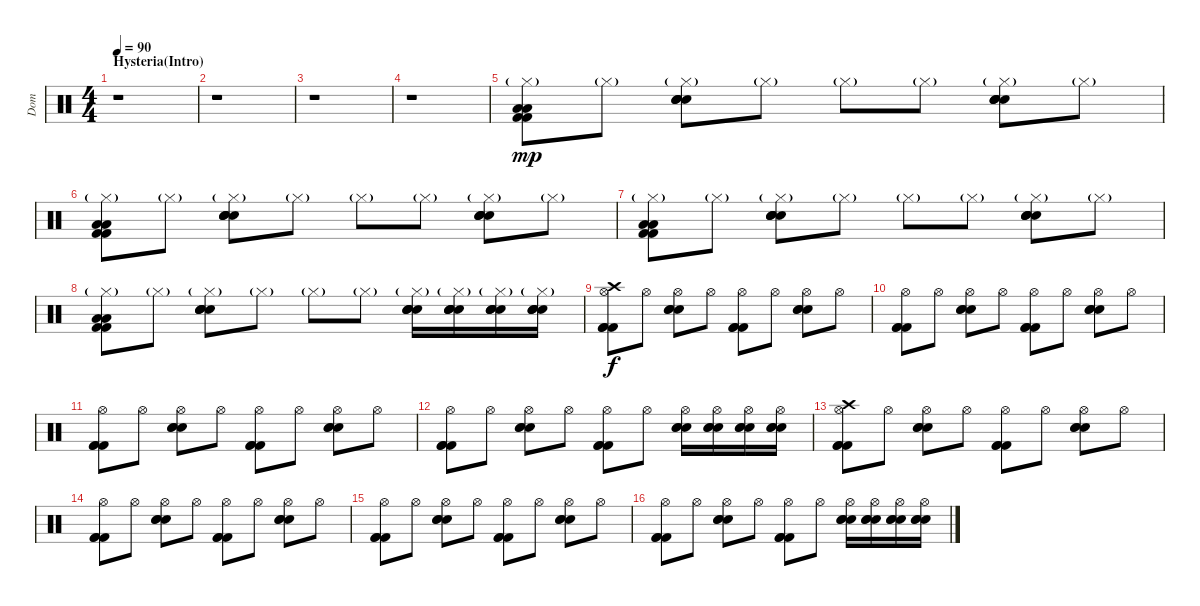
\track ("Dom" "Dom") {instrument percussion}
\staff {score}
\articulation defaults
\ts (4 4)
\section ("" "Hysteria(Intro)")
\tempo 90
\clef neutral
\ks c
r.1{dy mp} |
r.1 |
r.1 |
r.1 |
("Kick (hit) 2" "Low Floor Tom (hit)" "Kick (hit) 2" "Low Floor Tom (hit)" "Hi-Hat (closed)"{g}).8 "Hi-Hat (closed)"{g}.8 ("Electric Snare (hit)" "Snare (hit) 2" "Snare (hit) 2" "Electric Snare (hit)" "Hi-Hat (closed)"{g}).8 "Hi-Hat (closed)"{g}.8 "Hi-Hat (closed)"{g}.8 "Hi-Hat (closed)"{g}.8 ("Electric Snare (hit)" "Snare (hit) 2" "Snare (hit) 2" "Electric Snare (hit)" "Hi-Hat (closed)"{g}).8 "Hi-Hat (closed)"{g}.8 |
("Kick (hit) 2" "Low Floor Tom (hit)" "Kick (hit) 2" "Low Floor Tom (hit)" "Hi-Hat (closed)"{g}).8 "Hi-Hat (closed)"{g}.8 ("Electric Snare (hit)" "Snare (hit) 2" "Snare (hit) 2" "Electric Snare (hit)" "Hi-Hat (closed)"{g}).8 "Hi-Hat (closed)"{g}.8 "Hi-Hat (closed)"{g}.8 "Hi-Hat (closed)"{g}.8 ("Electric Snare (hit)" "Snare (hit) 2" "Snare (hit) 2" "Electric Snare (hit)" "Hi-Hat (closed)"{g}).8 "Hi-Hat (closed)"{g}.8 |
("Kick (hit) 2" "Low Floor Tom (hit)" "Kick (hit) 2" "Low Floor Tom (hit)" "Hi-Hat (closed)"{g}).8 "Hi-Hat (closed)"{g}.8 ("Electric Snare (hit)" "Snare (hit) 2" "Snare (hit) 2" "Electric Snare (hit)" "Hi-Hat (closed)"{g}).8 "Hi-Hat (closed)"{g}.8 "Hi-Hat (closed)"{g}.8 "Hi-Hat (closed)"{g}.8 ("Electric Snare (hit)" "Snare (hit) 2" "Snare (hit) 2" "Electric Snare (hit)" "Hi-Hat (closed)"{g}).8 "Hi-Hat (closed)"{g}.8 |
("Kick (hit) 2" "Low Floor Tom (hit)" "Kick (hit) 2" "Low Floor Tom (hit)" "Hi-Hat (closed)"{g}).8 "Hi-Hat (closed)"{g}.8 ("Electric Snare (hit)" "Snare (hit) 2" "Snare (hit) 2" "Electric Snare (hit)" "Hi-Hat (closed)"{g}).8 "Hi-Hat (closed)"{g}.8 "Hi-Hat (closed)"{g}.8 "Hi-Hat (closed)"{g}.8 ("Electric Snare (hit)" "Snare (hit) 2" "Snare (hit) 2" "Electric Snare (hit)" "Hi-Hat (closed)"{g}).16 ("Electric Snare (hit)" "Snare (hit) 2" "Snare (hit) 2" "Electric Snare (hit)" "Hi-Hat (closed)"{g}).16 ("Electric Snare (hit)" "Snare (hit) 2" "Snare (hit) 2" "Electric Snare (hit)" "Hi-Hat (closed)"{g}).16 ("Electric Snare (hit)" "Snare (hit) 2" "Snare (hit) 2" "Electric Snare (hit)" "Hi-Hat (closed)"{g}).16 |
("Crash high (hit)" "Kick (hit) 2" "Kick (hit) 2" "Kick (hit) 2" "Hi-Hat (open)").8{dy f} "Hi-Hat (open)".8 ("Electric Snare (hit)" "Snare (hit) 2" "Electric Snare (hit)" "Hi-Hat (open)").8 "Hi-Hat (open)".8 ("Kick (hit) 2" "Kick (hit) 2" "Kick (hit) 2" "Hi-Hat (open)").8 "Hi-Hat (open)".8 ("Electric Snare (hit)" "Snare (hit) 2" "Electric Snare (hit)" "Hi-Hat (open)").8 "Hi-Hat (open)".8 |
("Kick (hit) 2" "Kick (hit) 2" "Kick (hit) 2" "Hi-Hat (open)").8 "Hi-Hat (open)".8 ("Electric Snare (hit)" "Snare (hit) 2" "Electric Snare (hit)" "Hi-Hat (open)").8 "Hi-Hat (open)".8 ("Kick (hit) 2" "Kick (hit) 2" "Kick (hit) 2" "Hi-Hat (open)").8 "Hi-Hat (open)".8 ("Electric Snare (hit)" "Snare (hit) 2" "Electric Snare (hit)" "Hi-Hat (open)").8 "Hi-Hat (open)".8 |
("Kick (hit) 2" "Kick (hit) 2" "Kick (hit) 2" "Hi-Hat (open)").8 "Hi-Hat (open)".8 ("Electric Snare (hit)" "Snare (hit) 2" "Electric Snare (hit)" "Hi-Hat (open)").8 "Hi-Hat (open)".8 ("Kick (hit) 2" "Kick (hit) 2" "Kick (hit) 2" "Hi-Hat (open)").8 "Hi-Hat (open)".8 ("Electric Snare (hit)" "Snare (hit) 2" "Electric Snare (hit)" "Hi-Hat (open)").8 "Hi-Hat (open)".8 |
("Kick (hit) 2" "Kick (hit) 2" "Kick (hit) 2" "Hi-Hat (open)").8 "Hi-Hat (open)".8 ("Electric Snare (hit)" "Snare (hit) 2" "Electric Snare (hit)" "Hi-Hat (open)").8 "Hi-Hat (open)".8 ("Kick (hit) 2" "Kick (hit) 2" "Kick (hit) 2" "Hi-Hat (open)").8 "Hi-Hat (open)".8 ("Electric Snare (hit)" "Snare (hit) 2" "Electric Snare (hit)" "Hi-Hat (open)").16 ("Electric Snare (hit)" "Snare (hit) 2" "Snare (hit) 2" "Hi-Hat (open)").16 ("Electric Snare (hit)" "Snare (hit) 2" "Snare (hit) 2" "Hi-Hat (open)").16 ("Electric Snare (hit)" "Snare (hit) 2" "Electric Snare (hit)" "Hi-Hat (open)").16 |
("Crash high (hit)" "Kick (hit) 2" "Kick (hit) 2" "Kick (hit) 2" "Hi-Hat (open)").8 "Hi-Hat (open)".8 ("Electric Snare (hit)" "Snare (hit) 2" "Electric Snare (hit)" "Hi-Hat (open)").8 "Hi-Hat (open)".8 ("Kick (hit) 2" "Kick (hit) 2" "Kick (hit) 2" "Hi-Hat (open)").8 "Hi-Hat (open)".8 ("Electric Snare (hit)" "Snare (hit) 2" "Electric Snare (hit)" "Hi-Hat (open)").8 "Hi-Hat (open)".8 |
("Kick (hit) 2" "Kick (hit) 2" "Kick (hit) 2" "Hi-Hat (open)").8 "Hi-Hat (open)".8 ("Electric Snare (hit)" "Snare (hit) 2" "Electric Snare (hit)" "Hi-Hat (open)").8 "Hi-Hat (open)".8 ("Kick (hit) 2" "Kick (hit) 2" "Kick (hit) 2" "Hi-Hat (open)").8 "Hi-Hat (open)".8 ("Electric Snare (hit)" "Snare (hit) 2" "Electric Snare (hit)" "Hi-Hat (open)").8 "Hi-Hat (open)".8 |
("Kick (hit) 2" "Kick (hit) 2" "Kick (hit) 2" "Hi-Hat (open)").8 "Hi-Hat (open)".8 ("Electric Snare (hit)" "Snare (hit) 2" "Electric Snare (hit)" "Hi-Hat (open)").8 "Hi-Hat (open)".8 ("Kick (hit) 2" "Kick (hit) 2" "Kick (hit) 2" "Hi-Hat (open)").8 "Hi-Hat (open)".8 ("Electric Snare (hit)" "Snare (hit) 2" "Electric Snare (hit)" "Hi-Hat (open)").8 "Hi-Hat (open)".8 |
("Kick (hit) 2" "Kick (hit) 2" "Kick (hit) 2" "Hi-Hat (open)").8 "Hi-Hat (open)".8 ("Electric Snare (hit)" "Snare (hit) 2" "Electric Snare (hit)" "Hi-Hat (open)").8 "Hi-Hat (open)".8 ("Kick (hit) 2" "Kick (hit) 2" "Kick (hit) 2" "Hi-Hat (open)").8 "Hi-Hat (open)".8 ("Electric Snare (hit)" "Snare (hit) 2" "Electric Snare (hit)" "Hi-Hat (open)").16 ("Electric Snare (hit)" "Snare (hit) 2" "Snare (hit) 2" "Hi-Hat (open)").16 ("Electric Snare (hit)" "Snare (hit) 2" "Snare (hit) 2" "Hi-Hat (open)").16 ("Electric Snare (hit)" "Snare (hit) 2" "Electric Snare (hit)" "Hi-Hat (open)").16
